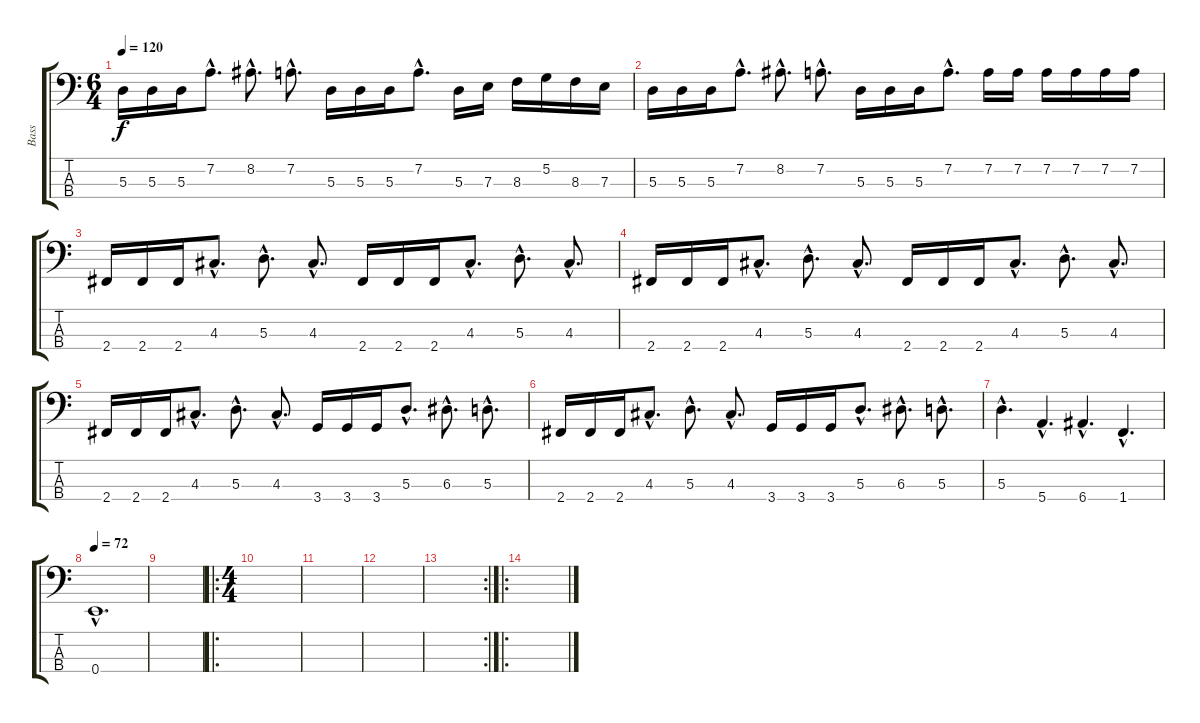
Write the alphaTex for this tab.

\track ("Bass" "Bass") {instrument electricbassfinger}
\staff {score tabs}
\tuning (G2 D2 A1 E1) {hide}
\ts (6 4)
\tempo 120
\clef f4
\ks c
5.3.16{dy f} 5.3.16 5.3.16 7.2{hac}.8{d} 8.2{hac}.8{d} 7.2{hac}.8{d} 5.3.16 5.3.16 5.3.16 7.2{hac}.8{d} 5.3.16 7.3.16 8.3.16 5.2.16 8.3.16 7.3.16 |
5.3.16 5.3.16 5.3.16 7.2{hac}.8{d} 8.2{hac}.8{d} 7.2{hac}.8{d} 5.3.16 5.3.16 5.3.16 7.2{hac}.8{d} 7.2.16 7.2.16 7.2.16 7.2.16 7.2.16 7.2.16 |
2.4.16 2.4.16 2.4.16 4.3{hac}.8{d} 5.3{hac}.8{d} 4.3{hac}.8{d} 2.4.16 2.4.16 2.4.16 4.3{hac}.8{d} 5.3{hac}.8{d} 4.3{hac}.8{d} |
2.4.16 2.4.16 2.4.16 4.3{hac}.8{d} 5.3{hac}.8{d} 4.3{hac}.8{d} 2.4.16 2.4.16 2.4.16 4.3{hac}.8{d} 5.3{hac}.8{d} 4.3{hac}.8{d} |
2.4.16 2.4.16 2.4.16 4.3{hac}.8{d} 5.3{hac}.8{d} 4.3{hac}.8{d} 3.4.16 3.4.16 3.4.16 5.3{hac}.8{d} 6.3{hac}.8{d} 5.3{hac}.8{d} |
2.4.16 2.4.16 2.4.16 4.3{hac}.8{d} 5.3{hac}.8{d} 4.3{hac}.8{d} 3.4.16 3.4.16 3.4.16 5.3{hac}.8{d} 6.3{hac}.8{d} 5.3{hac}.8{d} |
5.3{hac}.4{d} 5.4{hac}.4{d} 6.4{hac}.4{d} 1.4{hac}.4{d} |
\tempo 72
0.4{hac}.1{d} |
|
\ro
\ts (4 4)
|
|
|
\rc 2
|
\ro
